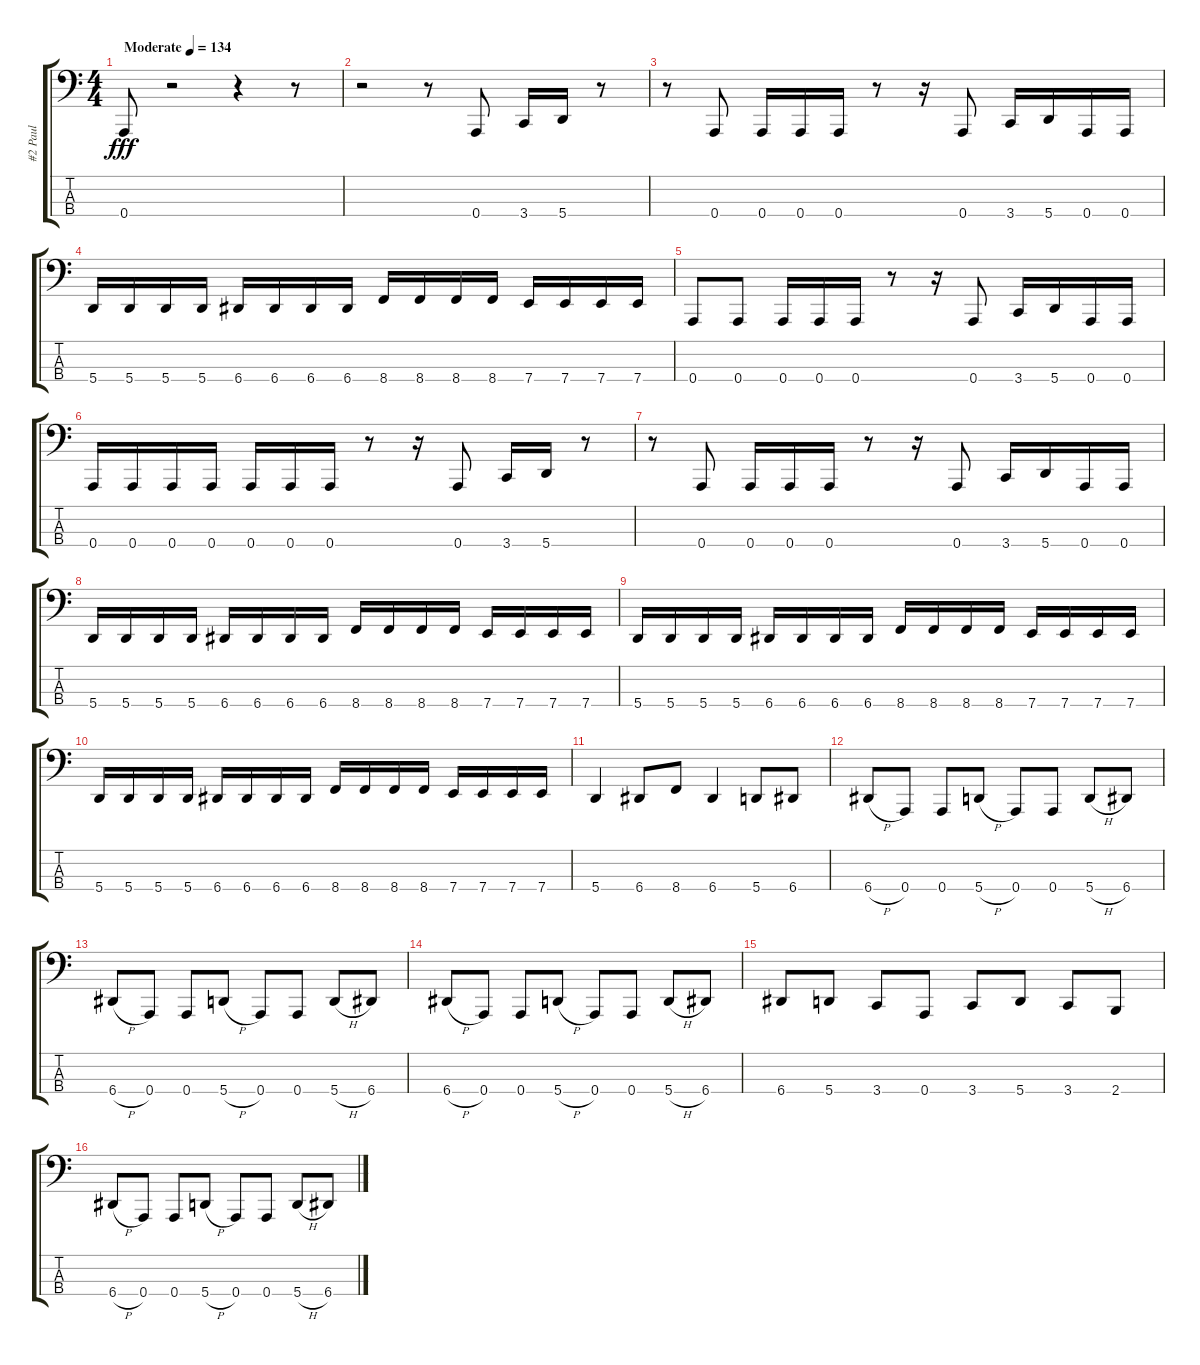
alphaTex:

\track ("#2 Paul" "#2 Paul") {instrument electricbasspick}
\staff {score tabs}
\tuning (D2 A1 E1 A0) {hide}
\ts (4 4)
\tempo (134 "Moderate")
\clef f4
\ks c
0.4.8{dy fff instrument electricbasspick} r.2 r.4 r.8 |
r.2 r.8 0.4.8 3.4.16 5.4.16 r.8 |
r.8 0.4.8 0.4.16 0.4.16 0.4.16 r.8 r.16 0.4.8 3.4.16 5.4.16 0.4.16 0.4.16 |
5.4.16 5.4.16 5.4.16 5.4.16 6.4.16 6.4.16 6.4.16 6.4.16 8.4.16 8.4.16 8.4.16 8.4.16 7.4.16 7.4.16 7.4.16 7.4.16 |
0.4.8 0.4.8 0.4.16 0.4.16 0.4.16 r.8 r.16 0.4.8 3.4.16 5.4.16 0.4.16 0.4.16 |
0.4.16 0.4.16 0.4.16 0.4.16 0.4.16 0.4.16 0.4.16 r.8 r.16 0.4.8 3.4.16 5.4.16 r.8 |
r.8 0.4.8 0.4.16 0.4.16 0.4.16 r.8 r.16 0.4.8 3.4.16 5.4.16 0.4.16 0.4.16 |
5.4.16 5.4.16 5.4.16 5.4.16 6.4.16 6.4.16 6.4.16 6.4.16 8.4.16 8.4.16 8.4.16 8.4.16 7.4.16 7.4.16 7.4.16 7.4.16 |
5.4.16 5.4.16 5.4.16 5.4.16 6.4.16 6.4.16 6.4.16 6.4.16 8.4.16 8.4.16 8.4.16 8.4.16 7.4.16 7.4.16 7.4.16 7.4.16 |
5.4.16 5.4.16 5.4.16 5.4.16 6.4.16 6.4.16 6.4.16 6.4.16 8.4.16 8.4.16 8.4.16 8.4.16 7.4.16 7.4.16 7.4.16 7.4.16 |
5.4.4 6.4.8 8.4.8 6.4.4 5.4.8 6.4.8 |
6.4{h}.8 0.4.8 0.4.8 5.4{h}.8 0.4.8 0.4.8 5.4{h}.8 6.4.8 |
6.4{h}.8 0.4.8 0.4.8 5.4{h}.8 0.4.8 0.4.8 5.4{h}.8 6.4.8 |
6.4{h}.8 0.4.8 0.4.8 5.4{h}.8 0.4.8 0.4.8 5.4{h}.8 6.4.8 |
6.4.8 5.4.8 3.4.8 0.4.8 3.4.8 5.4.8 3.4.8 2.4.8 |
6.4{h}.8 0.4.8 0.4.8 5.4{h}.8 0.4.8 0.4.8 5.4{h}.8 6.4.8
